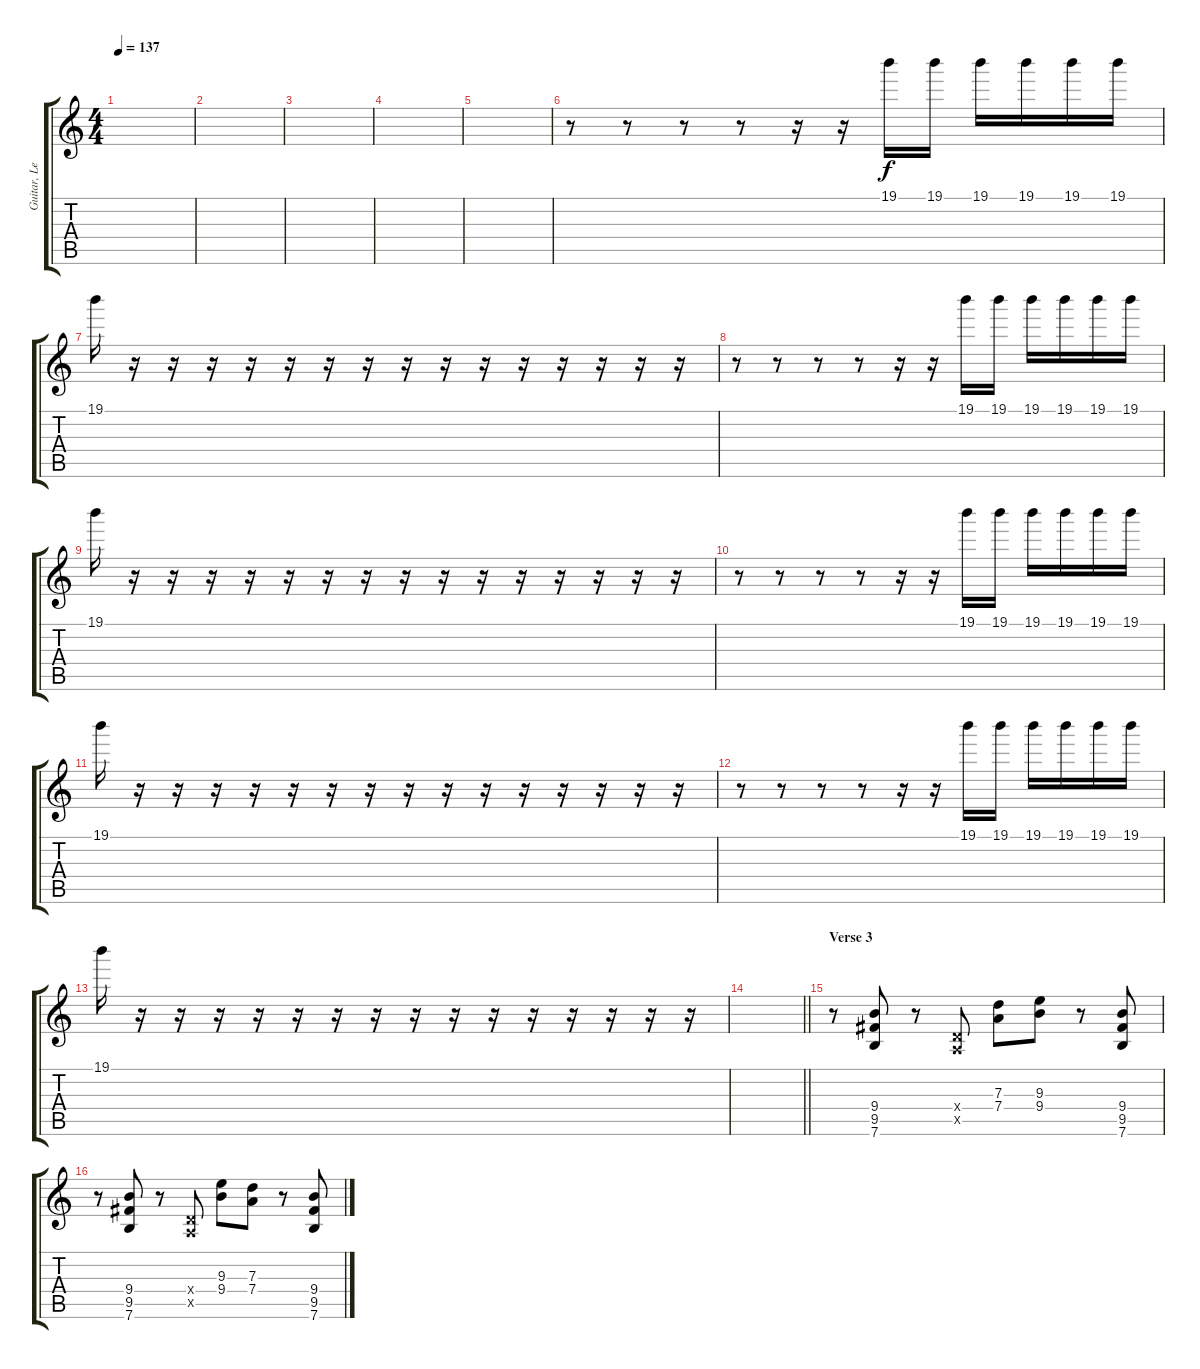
\track ("Guitar, Lead" "Guitar, Le") {instrument distortionguitar}
\staff {score tabs}
\tuning (E4 B3 G3 D3 A2 E2) {hide}
\ts (4 4)
\tempo 137
\clef g2
\ks c
|
|
|
|
|
r.8 r.8 r.8 r.8 r.16 r.16 19.1.16 19.1.16 19.1.16 19.1.16 19.1.16 19.1.16 |
19.1.16 r.16 r.16 r.16 r.16 r.16 r.16 r.16 r.16 r.16 r.16 r.16 r.16 r.16 r.16 r.16 |
r.8 r.8 r.8 r.8 r.16 r.16 19.1.16 19.1.16 19.1.16 19.1.16 19.1.16 19.1.16 |
19.1.16 r.16 r.16 r.16 r.16 r.16 r.16 r.16 r.16 r.16 r.16 r.16 r.16 r.16 r.16 r.16 |
r.8 r.8 r.8 r.8 r.16 r.16 19.1.16 19.1.16 19.1.16 19.1.16 19.1.16 19.1.16 |
19.1.16 r.16 r.16 r.16 r.16 r.16 r.16 r.16 r.16 r.16 r.16 r.16 r.16 r.16 r.16 r.16 |
r.8 r.8 r.8 r.8 r.16 r.16 19.1.16 19.1.16 19.1.16 19.1.16 19.1.16 19.1.16 |
19.1.16 r.16 r.16 r.16 r.16 r.16 r.16 r.16 r.16 r.16 r.16 r.16 r.16 r.16 r.16 r.16 |
\barLineRight lightlight
|
\section ("" "Verse 3")
r.8 (9.4 9.5 7.6).8 r.8 (0.4{x} 0.5{x}).8 (7.3 7.4).8 (9.3 9.4).8 r.8 (9.4 9.5 7.6).8 |
r.8 (9.4 9.5 7.6).8 r.8 (0.4{x} 0.5{x}).8 (9.3 9.4).8 (7.3 7.4).8 r.8 (9.4 9.5 7.6).8
